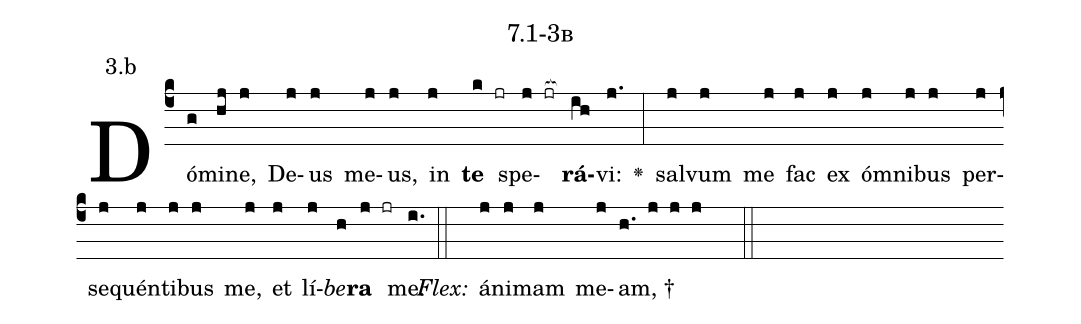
name: 7.1-3b;
annotation: 3.b;
%%
(c4)Dó(g)mi(hj)ne,(j) De(j)us(j) me(j)us,(j) in(j) <b>te</b>(k jr) spe(j jr[ocb:1{])<b>rá</b>(ih[ocb:0}])vi:(j.) <v>\greheightstar</v>(:) sal(j)vum(j) me(j) fac(j) ex(j) óm(j)ni(j)bus(j) per(j)se(j)quén(j)ti(j)bus(j) me,(j) et(j) lí(j)<i>be</i>(h)<b>ra</b>(j jr) me.(i.) (::)
<i>Flex:</i>()  á(j)ni(j)mam(j) me(j)am, †(h. j j j  ::)

%E(j) u(j) o(j) u(h) a(j) e.(i.) (::)
